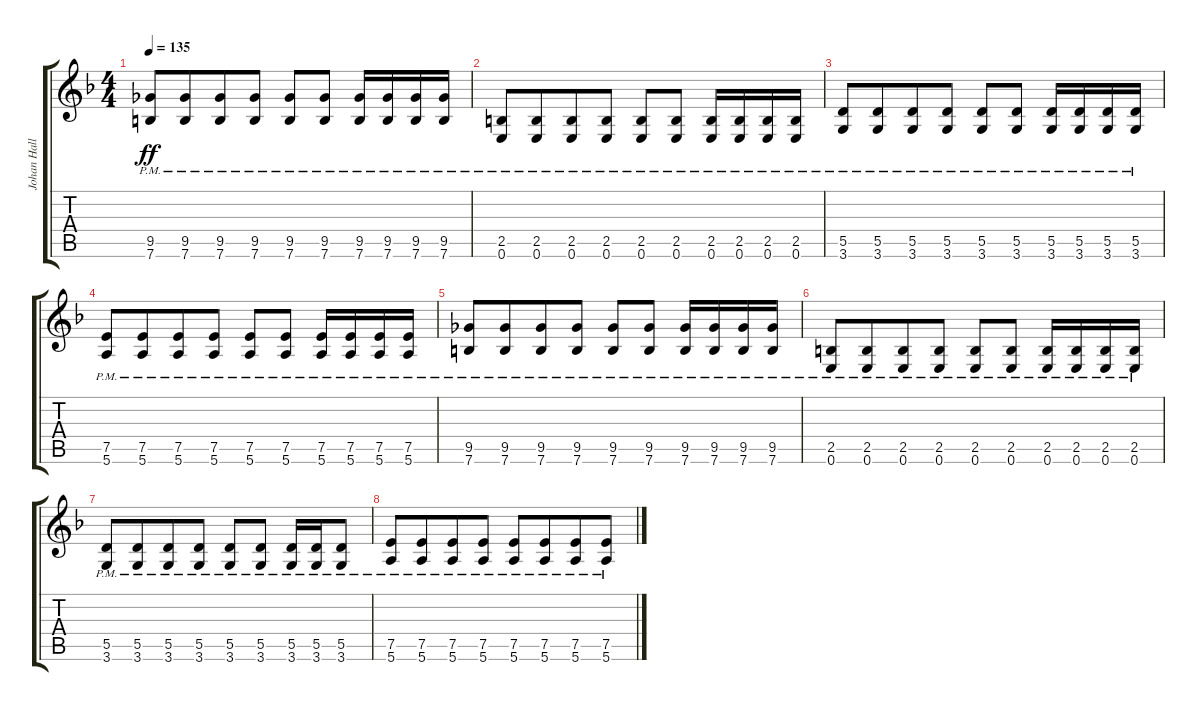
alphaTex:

\track ("Johan Hallgren" "Johan Hall") {instrument distortionguitar}
\staff {score tabs}
\tuning (E4 B3 G3 D3 A2 E2) {hide}
\ts (4 4)
\tempo 135
\clef g2
\ks dminor
(9.5{pm} 7.6{pm}).8{dy ff} (9.5{pm} 7.6{pm}).8{beam merge} (9.5{pm} 7.6{pm}).8 (9.5{pm} 7.6{pm}).8 (9.5{pm} 7.6{pm}).8 (9.5{pm} 7.6{pm}).8 (9.5{pm} 7.6{pm}).16 (9.5{pm} 7.6{pm}).16 (9.5{pm} 7.6{pm}).16 (9.5{pm} 7.6{pm}).16 |
(2.5{pm} 0.6{pm}).8 (2.5{pm} 0.6{pm}).8{beam merge} (2.5{pm} 0.6{pm}).8 (2.5{pm} 0.6{pm}).8 (2.5{pm} 0.6{pm}).8 (2.5{pm} 0.6{pm}).8 (2.5{pm} 0.6{pm}).16 (2.5{pm} 0.6{pm}).16 (2.5{pm} 0.6{pm}).16 (2.5{pm} 0.6{pm}).16 |
(5.5{pm} 3.6{pm}).8 (5.5{pm} 3.6{pm}).8{beam merge} (5.5{pm} 3.6{pm}).8 (5.5{pm} 3.6{pm}).8 (5.5{pm} 3.6{pm}).8 (5.5{pm} 3.6{pm}).8 (5.5{pm} 3.6{pm}).16 (5.5{pm} 3.6{pm}).16 (5.5{pm} 3.6{pm}).16 (5.5{pm} 3.6{pm}).16 |
(7.5{pm} 5.6{pm}).8 (7.5{pm} 5.6{pm}).8{beam merge} (7.5{pm} 5.6{pm}).8 (7.5{pm} 5.6{pm}).8 (7.5{pm} 5.6{pm}).8 (7.5{pm} 5.6{pm}).8 (7.5{pm} 5.6{pm}).16 (7.5{pm} 5.6{pm}).16 (7.5{pm} 5.6{pm}).16 (7.5{pm} 5.6{pm}).16 |
(9.5{pm} 7.6{pm}).8 (9.5{pm} 7.6{pm}).8{beam merge} (9.5{pm} 7.6{pm}).8 (9.5{pm} 7.6{pm}).8 (9.5{pm} 7.6{pm}).8 (9.5{pm} 7.6{pm}).8 (9.5{pm} 7.6{pm}).16 (9.5{pm} 7.6{pm}).16 (9.5{pm} 7.6{pm}).16 (9.5{pm} 7.6{pm}).16 |
(2.5{pm} 0.6{pm}).8 (2.5{pm} 0.6{pm}).8{beam merge} (2.5{pm} 0.6{pm}).8 (2.5{pm} 0.6{pm}).8 (2.5{pm} 0.6{pm}).8 (2.5{pm} 0.6{pm}).8 (2.5{pm} 0.6{pm}).16 (2.5{pm} 0.6{pm}).16 (2.5{pm} 0.6{pm}).16 (2.5{pm} 0.6{pm}).16 |
(5.5{pm} 3.6{pm}).8 (5.5{pm} 3.6{pm}).8{beam merge} (5.5{pm} 3.6{pm}).8 (5.5{pm} 3.6{pm}).8 (5.5{pm} 3.6{pm}).8 (5.5{pm} 3.6{pm}).8 (5.5{pm} 3.6{pm}).16 (5.5{pm} 3.6{pm}).16 (5.5{pm} 3.6{pm}).8 |
(7.5{pm} 5.6{pm}).8 (7.5{pm} 5.6{pm}).8{beam merge} (7.5{pm} 5.6{pm}).8 (7.5{pm} 5.6{pm}).8 (7.5{pm} 5.6{pm}).8 (7.5{pm} 5.6{pm}).8{beam merge} (7.5{pm} 5.6{pm}).8 (7.5{pm} 5.6{pm}).8
